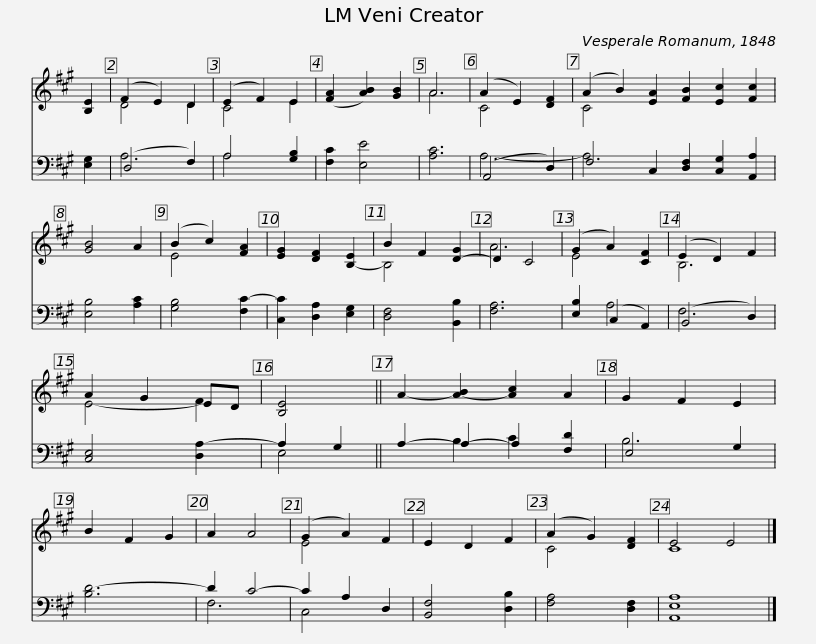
X:1
%%score ( 1 2 ) ( 3 4 )
L:1/8
M:none
I:linebreak $
K:A
V:1 treble
V:2 treble
V:3 bass
V:4 bass
V:1
 [B,E]2 | (F2 E2) D2 | (E2 F2) E2 | ([FA]2 [AB]2) [GB]2 | A6 | %5
 (A2 E2) [DF]2 | (A2 B2) [EA]2 [FB]2 [Ec]2 [Fc]2 | [GB]4 A2 | (B2 c2) [FA]2 |$ [EG]2 [DF]2 [B,-E]2 | %10
 B2 F2 [D-G]2 | D2 C4 | (G2 A2) [CF]2 | (E2 D2) F2 | A2 G2 ED | %15
 [B,E]4 || A2- [A-B]2 [Ac]2 A2 |$ G2 F2 E2 | B2 F2 G2 | A2 A4 | %20
 (G2 A2) F2 | E2 D2 F2 | (A2 G2) [DF]2 | E4 E4 |] %24
V:2
 x2 | D4 D2 | C4 E2 | x6 | A6 | %5
 C4 x2 | C4 x8 | x6 | E4 x2 |$ x6 | %10
 B,4 x2 | A6 | E4 x2 | B,6 | E4- F2 | %15
 x4 || x8 |$ x6 | x6 | x6 | %20
 E4 x2 | x6 | C4 x2 | C8 |] %24
V:3
 [E,G,]2 | (D,4 F,2) | A,4 [G,B,]2 | [F,C]2 [E,E]4 | [A,C]6 | %5
 (A,,4 D,2) | F,4 C,2 [D,F,]2 [C,G,]2 [A,,A,]2 | [E,B,]4 [A,C]2 | [G,B,]4 [F,C-]2 |$ [C,C]2 [D,A,]2 [E,G,]2 | %10
 [D,F,]4 [B,,B,]2 | [F,A,]6 | [E,B,]2 (C,2 A,,2) | (B,,4 D,2) | [C,E,]4 [D,A,-]2 | %15
 A,2 G,2 || A,2- A,2- A,2 [F,D]2 |$ E,4 G,2 | [B,D-]6 | D2 C4- | %20
 C2 A,2 D,2 | [B,,F,]4 [D,B,]2 | [F,A,]4 [D,F,]2 | [A,,E,A,]8 |] %24
V:4
 x2 | A,6 | A,4 x2 | x6 | x6 | %5
 A,6- | A,6 x6 | x6 | x6 |$ x6 | %10
 x6 | x6 | x2 A,4 | F,6 | x6 | %15
 E,4 || x2 B,2 C2 x2 |$ B,6 | x6 | F,6 | %20
 C,4 x2 | x6 | x6 | x8 |] %24
